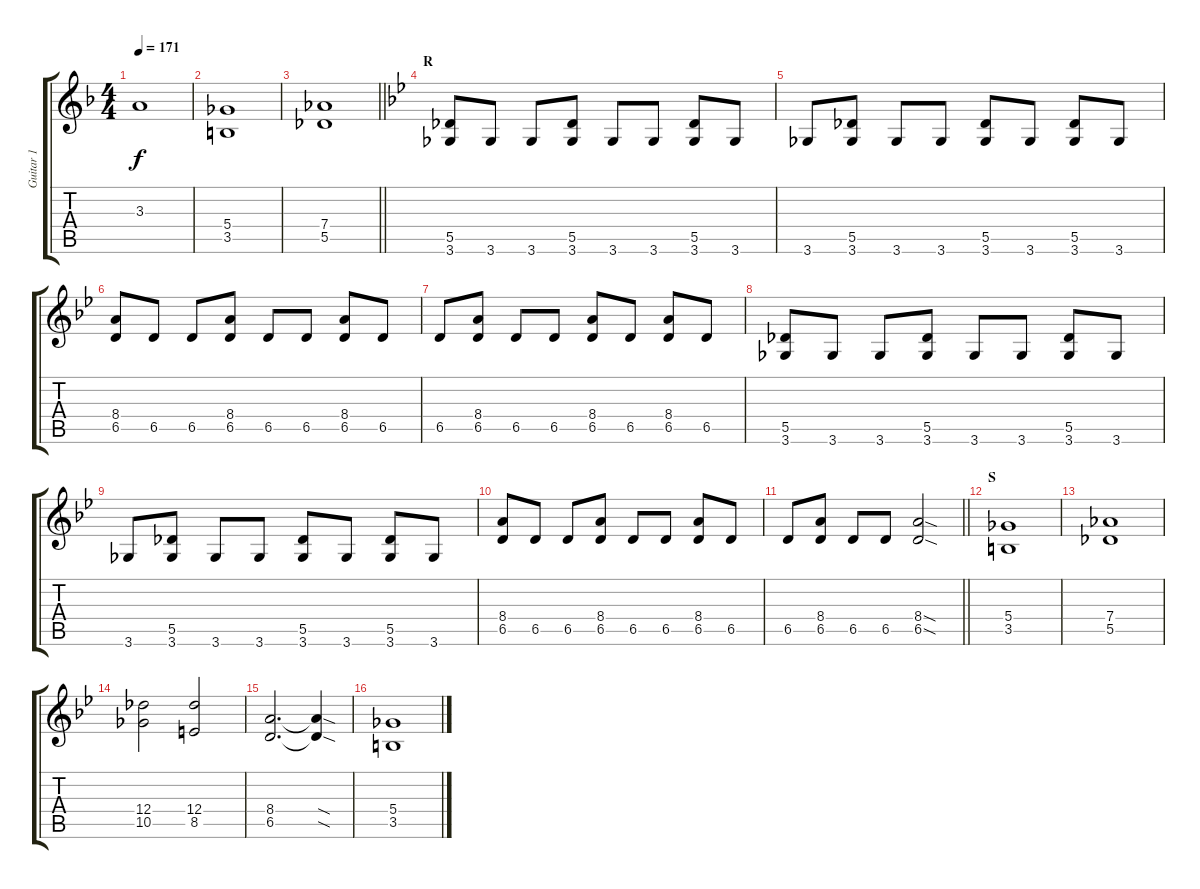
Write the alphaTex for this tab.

\track ("Guitar 1" "Guitar 1") {instrument acousticguitarsteel}
\staff {score tabs}
\tuning (Eb4 Bb3 Gb3 Db3 Ab2 Eb2) {hide}
\ts (4 4)
\tempo 171
\clef g2
\ks f
3.3.1{dy f} |
(5.4 3.5).1 |
\barLineRight lightlight
(7.4 5.5).1 |
\section ("" "R")
\ks bb
(5.5 3.6).8 3.6.8 3.6.8 (5.5 3.6).8 3.6.8 3.6.8 (5.5 3.6).8 3.6.8 |
3.6.8 (5.5 3.6).8 3.6.8 3.6.8 (5.5 3.6).8 3.6.8 (5.5 3.6).8 3.6.8 |
(8.4 6.5).8 6.5.8 6.5.8 (8.4 6.5).8 6.5.8 6.5.8 (8.4 6.5).8 6.5.8 |
6.5.8 (8.4 6.5).8 6.5.8 6.5.8 (8.4 6.5).8 6.5.8 (8.4 6.5).8 6.5.8 |
(5.5 3.6).8 3.6.8 3.6.8 (5.5 3.6).8 3.6.8 3.6.8 (5.5 3.6).8 3.6.8 |
3.6.8 (5.5 3.6).8 3.6.8 3.6.8 (5.5 3.6).8 3.6.8 (5.5 3.6).8 3.6.8 |
(8.4 6.5).8 6.5.8 6.5.8 (8.4 6.5).8 6.5.8 6.5.8 (8.4 6.5).8 6.5.8 |
\barLineRight lightlight
6.5.8 (8.4 6.5).8 6.5.8 6.5.8 (8.4{sod} 6.5{sod}).2 |
\section ("" "S")
(5.4 3.5).1 |
(7.4 5.5).1 |
(12.4 10.5).2 (12.4 8.5).2 |
(8.4 6.5).2{d} (8.4{sod t} 6.5{sod t}).4 |
(5.4 3.5).1
